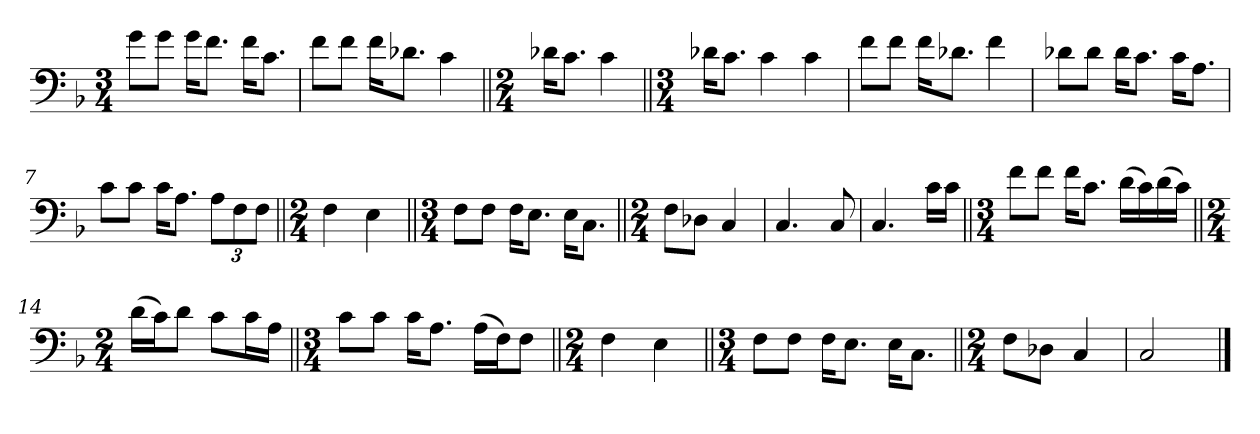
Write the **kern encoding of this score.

**kern
*part1
*staff1
*clefF4
*k[b-]
*F:
*M3/4
*MM58
=1
8g\L
8g\J
16g\KL
8.f\J
16f\KL
8.c\J
=2
8f\L
8f\J
16f\KL
8.d-X\J
4c\
=3||
*M2/4
16d-X\KL
8.c\J
4c\
=4||
*M3/4
16d-X\KL
8.c\J
4c\
4c\
=5
8f\L
8f\J
16f\KL
8.d-X\J
4f\
=6
8d-X\L
8d-\J
16d-\KL
8.c\J
16c\KL
8.A\J
!!LO:LB:g=z
=7
8c\L
8c\J
16c\KL
8.A\J
*Xbrackettup
12A\L
12F\
12F\J
=8||
*M2/4
4F\
4E\
=9||
*M3/4
8F\L
8F\J
16F\KL
8.E\J
16E\KL
8.C\J
=10||
*M2/4
8F\L
8D-X\J
4C/
=11
4.C/
8C/
=12
4.C/
16c\LL
16c\JJ
!!LO:LB:g=z
=13||
*M3/4
8f\L
8f\J
16f\KL
8.c\J
(>16d\LL
16c\)
(>16d\
16c\JJ)
=14||
*M2/4
(>16d\LL
16c\J)
8d\J
8c\L
16c\L
16A\JJ
=15||
*M3/4
8c\L
8c\J
16c\KL
8.A\J
(>16A\LL
16F\J)
8F\J
=16||
*M2/4
4F\
4E\
=17||
*M3/4
8F\L
8F\J
16F\KL
8.E\J
16E\KL
8.C\J
!!LO:LB:g=z
=18||
*M2/4
8F\L
8D-X\J
4C/
=19
2C/
==
*-
